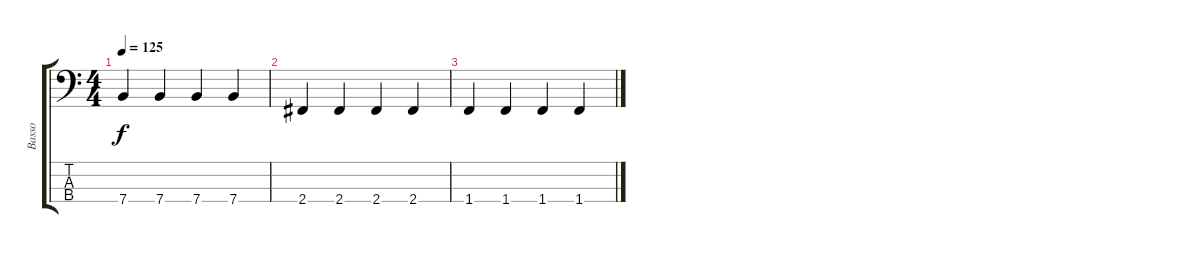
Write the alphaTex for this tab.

\track ("Basso" "Basso") {instrument electricbassfinger}
\staff {score tabs}
\tuning (G2 D2 A1 E1) {hide}
\ts (4 4)
\tempo 125
\clef f4
\ks c
7.4.4{dy f} 7.4.4 7.4.4 7.4.4 |
2.4.4 2.4.4 2.4.4 2.4.4 |
1.4.4 1.4.4 1.4.4 1.4.4
